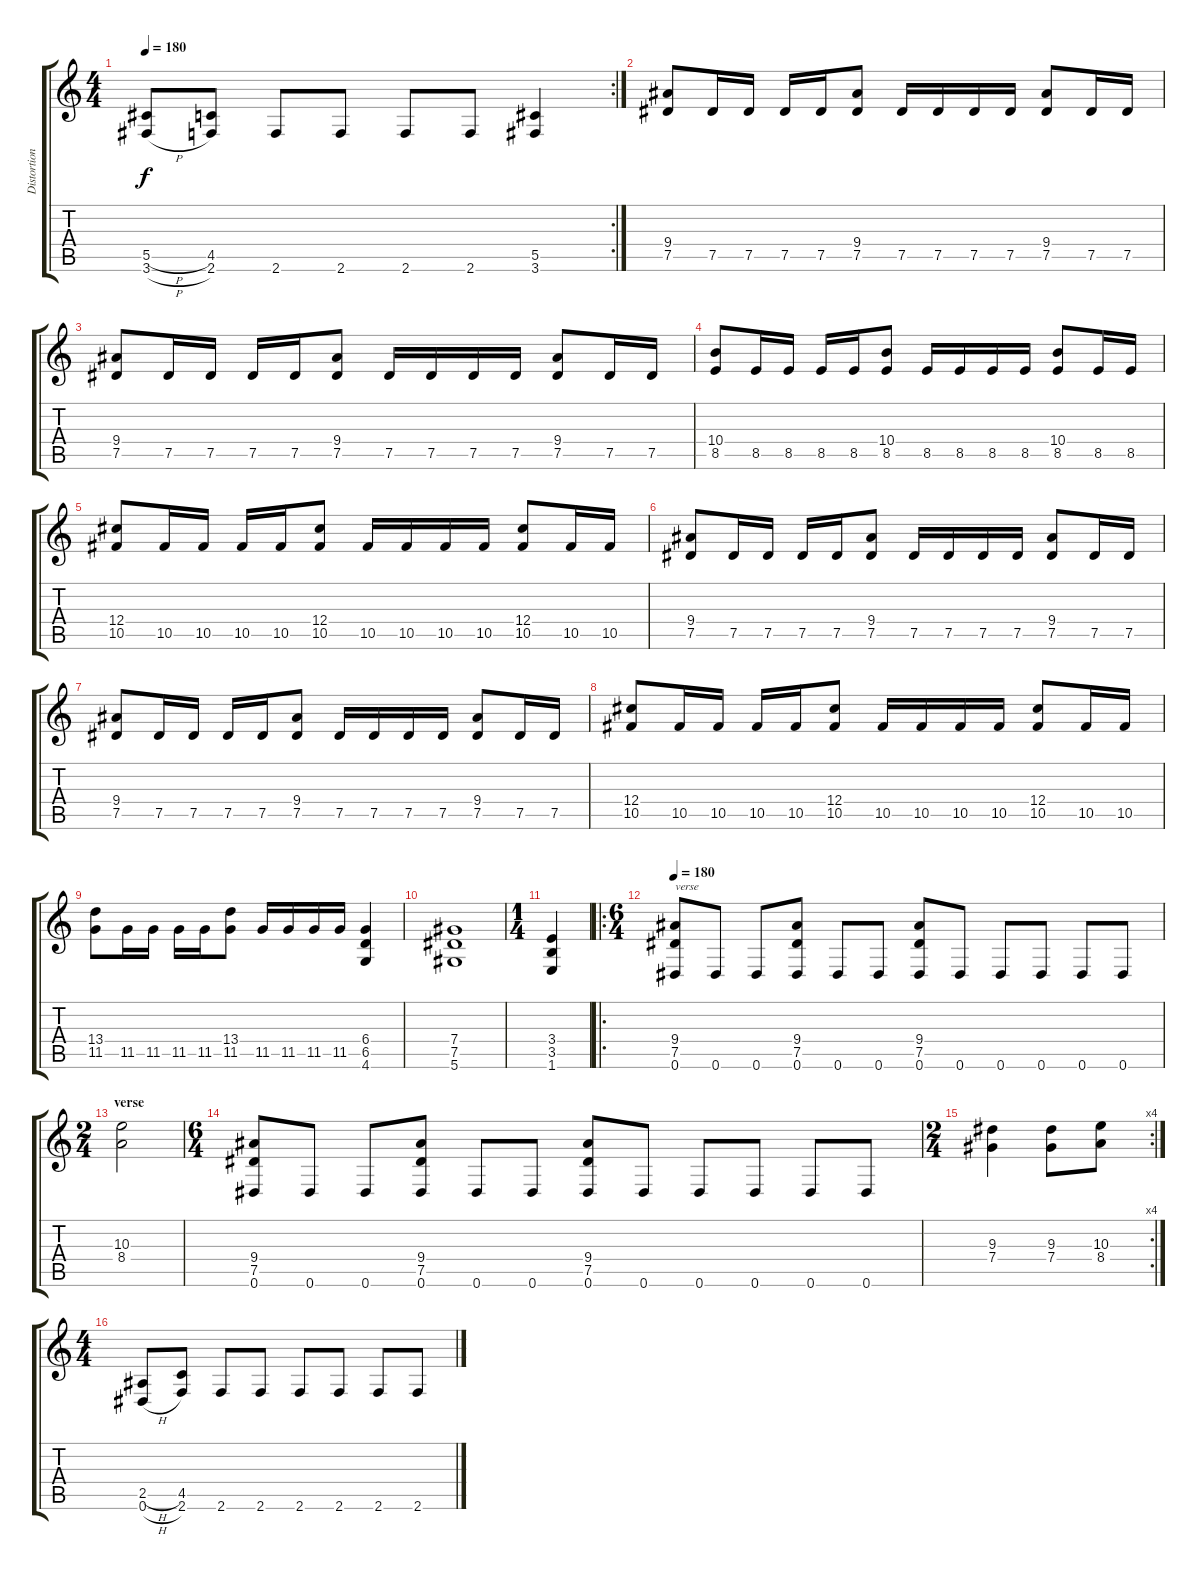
\track ("Distortion Guitar 1" "Distortion") {instrument distortionguitar}
\staff {score tabs}
\tuning (Eb4 Bb3 Gb3 Db3 Ab2 Eb2) {hide}
\rc 2
\ts (4 4)
\tempo 180
\clef g2
\ks c
(5.5{h} 3.6{h}).8{dy f} (4.5 2.6).8 2.6.8 2.6.8 2.6.8 2.6.8 (5.5 3.6).4 |
(9.4 7.5).8 7.5.16 7.5.16 7.5.16 7.5.16 (9.4 7.5).8 7.5.16 7.5.16 7.5.16 7.5.16 (9.4 7.5).8 7.5.16 7.5.16 |
(9.4 7.5).8 7.5.16 7.5.16 7.5.16 7.5.16 (9.4 7.5).8 7.5.16 7.5.16 7.5.16 7.5.16 (9.4 7.5).8 7.5.16 7.5.16 |
(10.4 8.5).8 8.5.16 8.5.16 8.5.16 8.5.16 (10.4 8.5).8 8.5.16 8.5.16 8.5.16 8.5.16 (10.4 8.5).8 8.5.16 8.5.16 |
(12.4 10.5).8 10.5.16 10.5.16 10.5.16 10.5.16 (12.4 10.5).8 10.5.16 10.5.16 10.5.16 10.5.16 (12.4 10.5).8 10.5.16 10.5.16 |
(9.4 7.5).8 7.5.16 7.5.16 7.5.16 7.5.16 (9.4 7.5).8 7.5.16 7.5.16 7.5.16 7.5.16 (9.4 7.5).8 7.5.16 7.5.16 |
(9.4 7.5).8 7.5.16 7.5.16 7.5.16 7.5.16 (9.4 7.5).8 7.5.16 7.5.16 7.5.16 7.5.16 (9.4 7.5).8 7.5.16 7.5.16 |
(12.4 10.5).8 10.5.16 10.5.16 10.5.16 10.5.16 (12.4 10.5).8 10.5.16 10.5.16 10.5.16 10.5.16 (12.4 10.5).8 10.5.16 10.5.16 |
(13.4 11.5).8 11.5.16 11.5.16 11.5.16 11.5.16 (13.4 11.5).8 11.5.16 11.5.16 11.5.16 11.5.16 (6.4 6.5 4.6).4 |
(7.4 7.5 5.6).1 |
\ts (1 4)
(3.4 3.5 1.6).4 |
\ro
\ts (6 4)
\tempo 180
(9.4 7.5 0.6).8{txt "verse"} 0.6.8 0.6.8 (9.4 7.5 0.6).8 0.6.8 0.6.8 (9.4 7.5 0.6).8 0.6.8 0.6.8 0.6.8 0.6.8 0.6.8 |
\ts (2 4)
\section ("" "verse")
(10.3 8.4).2 |
\ts (6 4)
(9.4 7.5 0.6).8 0.6.8 0.6.8 (9.4 7.5 0.6).8 0.6.8 0.6.8 (9.4 7.5 0.6).8 0.6.8 0.6.8 0.6.8 0.6.8 0.6.8 |
\rc 4
\ts (2 4)
(9.3 7.4).4 (9.3 7.4).8 (10.3 8.4).8 |
\ts (4 4)
(2.5{h} 0.6{h}).8 (4.5 2.6).8 2.6.8 2.6.8 2.6.8 2.6.8 2.6.8 2.6.8
